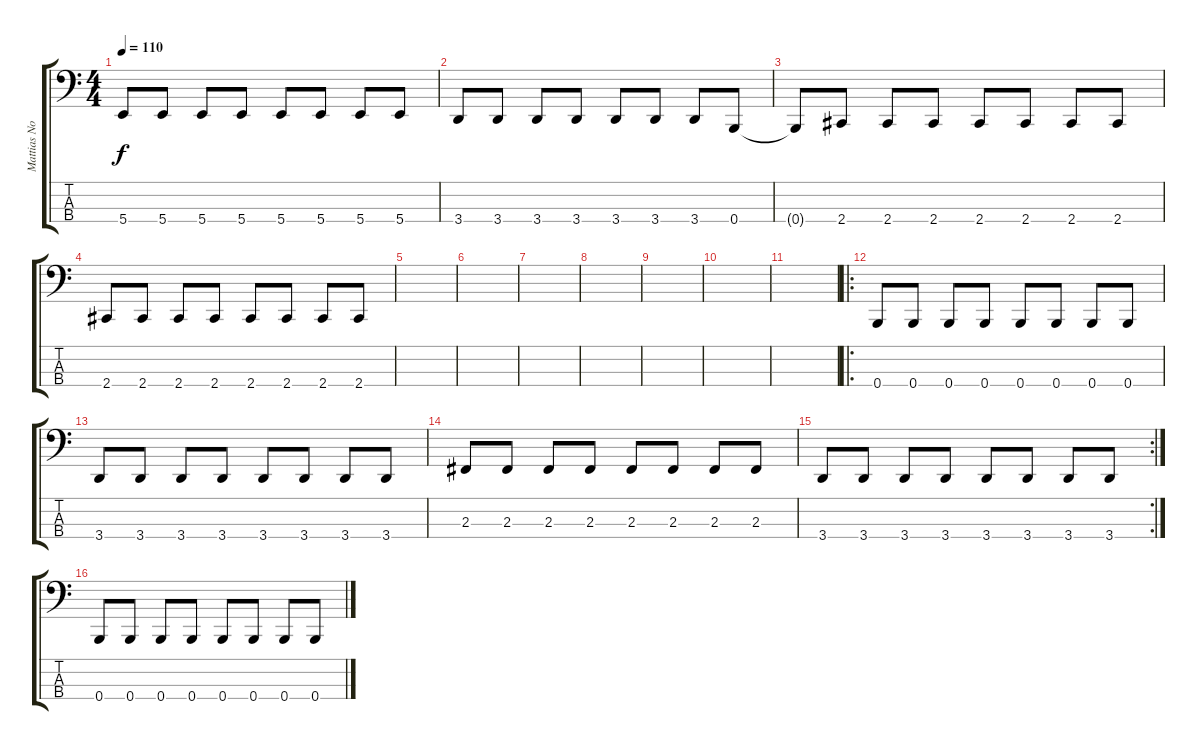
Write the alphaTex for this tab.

\track ("Mattias Norrman" "Mattias No") {instrument electricbasspick}
\staff {score tabs}
\tuning (D2 A1 E1 B0) {hide}
\ts (4 4)
\tempo 110
\clef f4
\ks c
5.4.8{dy f} 5.4.8 5.4.8 5.4.8 5.4.8 5.4.8 5.4.8 5.4.8 |
3.4.8 3.4.8 3.4.8 3.4.8 3.4.8 3.4.8 3.4.8 0.4.8 |
0.4{t}.8 2.4.8 2.4.8 2.4.8 2.4.8 2.4.8 2.4.8 2.4.8 |
2.4.8 2.4.8 2.4.8 2.4.8 2.4.8 2.4.8 2.4.8 2.4.8 |
|
|
|
|
|
|
|
\ro
0.4.8 0.4.8 0.4.8 0.4.8 0.4.8 0.4.8 0.4.8 0.4.8 |
3.4.8 3.4.8 3.4.8 3.4.8 3.4.8 3.4.8 3.4.8 3.4.8 |
2.3.8 2.3.8 2.3.8 2.3.8 2.3.8 2.3.8 2.3.8 2.3.8 |
\rc 2
3.4.8 3.4.8 3.4.8 3.4.8 3.4.8 3.4.8 3.4.8 3.4.8 |
0.4.8 0.4.8 0.4.8 0.4.8 0.4.8 0.4.8 0.4.8 0.4.8
